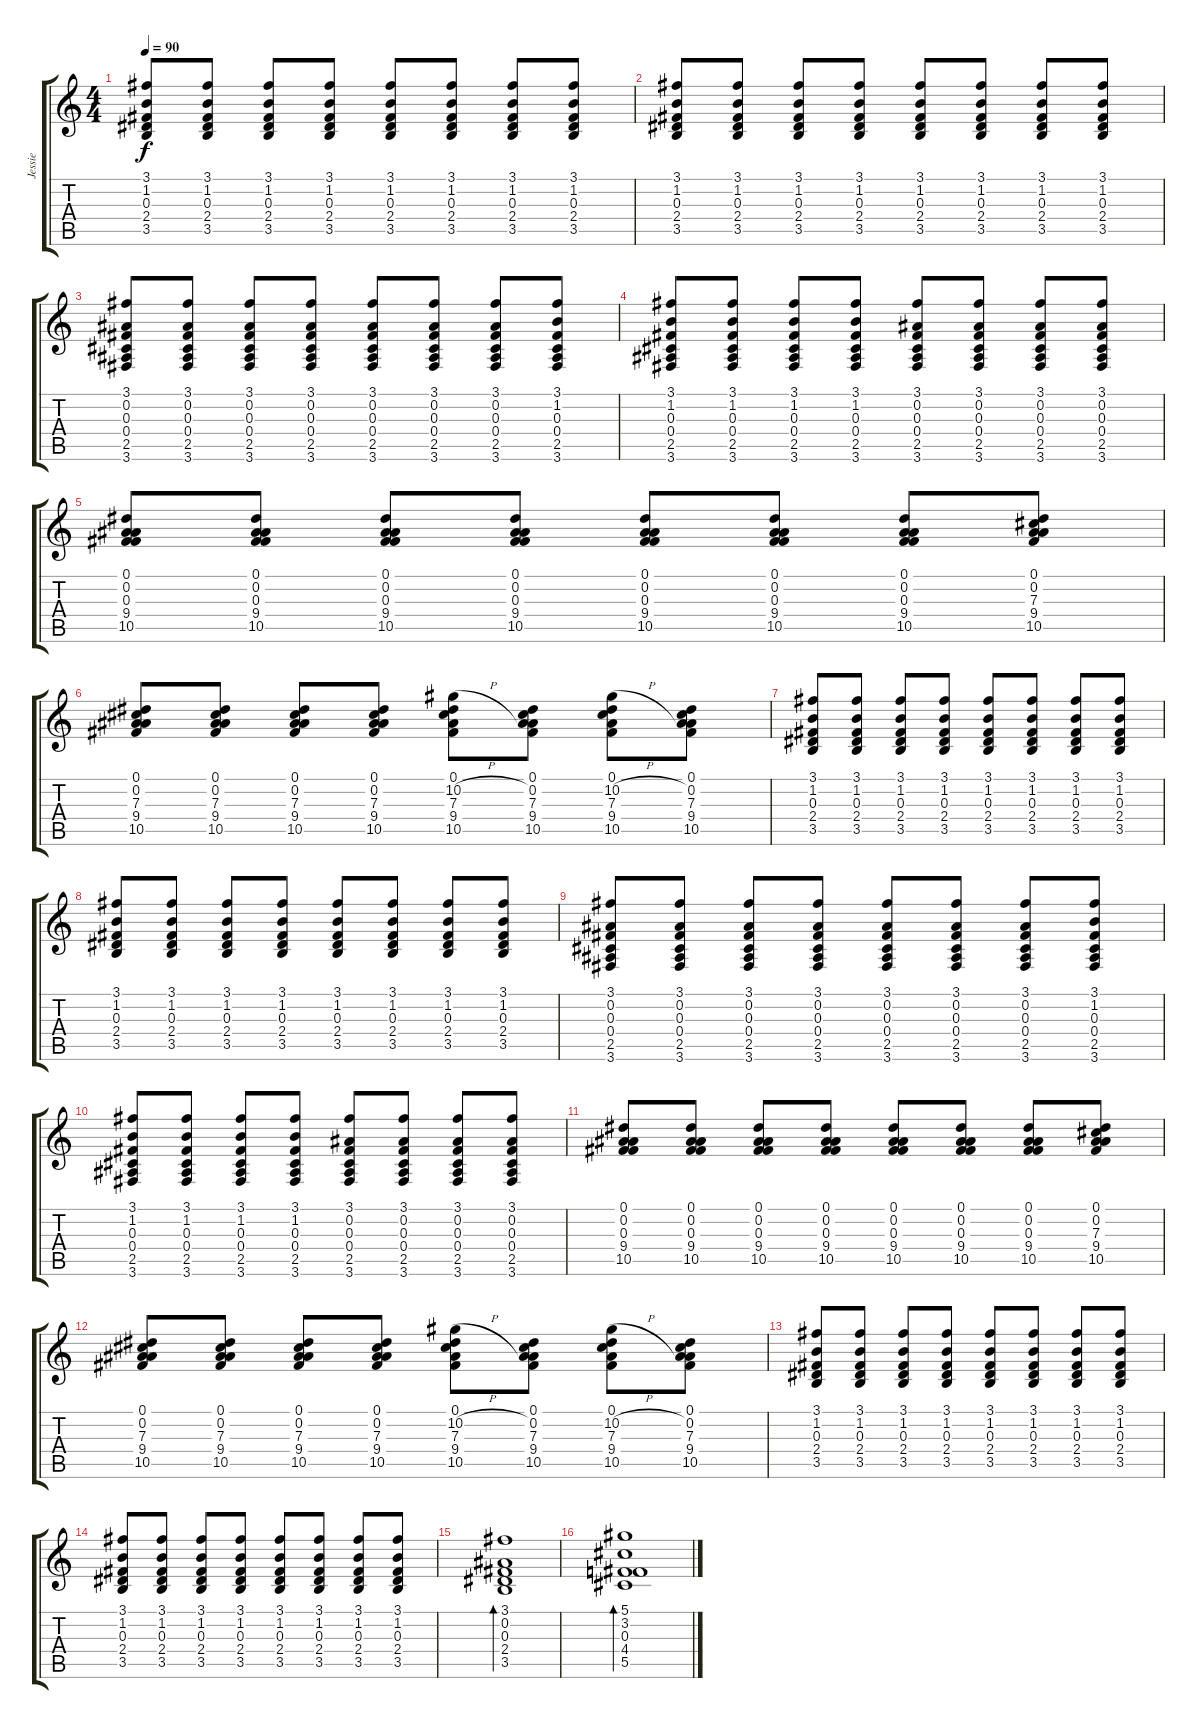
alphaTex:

\track ("Jessie" "Jessie") {instrument acousticguitarsteel}
\staff {score tabs}
\tuning (Eb4 Bb3 Gb3 Db3 Ab2 Eb2) {hide}
\ts (4 4)
\tempo 90
\clef g2
\ks c
(3.1 1.2 0.3 2.4 3.5).8{dy f} (3.1 1.2 0.3 2.4 3.5).8 (3.1 1.2 0.3 2.4 3.5).8 (3.1 1.2 0.3 2.4 3.5).8 (3.1 1.2 0.3 2.4 3.5).8 (3.1 1.2 0.3 2.4 3.5).8 (3.1 1.2 0.3 2.4 3.5).8 (3.1 1.2 0.3 2.4 3.5).8 |
(3.1 1.2 0.3 2.4 3.5).8 (3.1 1.2 0.3 2.4 3.5).8 (3.1 1.2 0.3 2.4 3.5).8 (3.1 1.2 0.3 2.4 3.5).8 (3.1 1.2 0.3 2.4 3.5).8 (3.1 1.2 0.3 2.4 3.5).8 (3.1 1.2 0.3 2.4 3.5).8 (3.1 1.2 0.3 2.4 3.5).8 |
(3.1 0.2 0.3 0.4 2.5 3.6).8 (3.1 0.2 0.3 0.4 2.5 3.6).8 (3.1 0.2 0.3 0.4 2.5 3.6).8 (3.1 0.2 0.3 0.4 2.5 3.6).8 (3.1 0.2 0.3 0.4 2.5 3.6).8 (3.1 0.2 0.3 0.4 2.5 3.6).8 (3.1 0.2 0.3 0.4 2.5 3.6).8 (3.1 1.2 0.3 0.4 2.5 3.6).8 |
(3.1 1.2 0.3 0.4 2.5 3.6).8 (3.1 1.2 0.3 0.4 2.5 3.6).8 (3.1 1.2 0.3 0.4 2.5 3.6).8 (3.1 1.2 0.3 0.4 2.5 3.6).8 (3.1 0.2 0.3 0.4 2.5 3.6).8 (3.1 0.2 0.3 0.4 2.5 3.6).8 (3.1 0.2 0.3 0.4 2.5 3.6).8 (3.1 0.2 0.3 0.4 2.5 3.6).8 |
(0.1 0.2 0.3 9.4 10.5).8 (0.1 0.2 0.3 9.4 10.5).8 (0.1 0.2 0.3 9.4 10.5).8 (0.1 0.2 0.3 9.4 10.5).8 (0.1 0.2 0.3 9.4 10.5).8 (0.1 0.2 0.3 9.4 10.5).8 (0.1 0.2 0.3 9.4 10.5).8 (0.1 0.2 7.3 9.4 10.5).8 |
(0.1 0.2 7.3 9.4 10.5).8 (0.1 0.2 7.3 9.4 10.5).8 (0.1 0.2 7.3 9.4 10.5).8 (0.1 0.2 7.3 9.4 10.5).8 (0.1 10.2{h} 7.3 9.4 10.5).8 (0.1 0.2 7.3 9.4 10.5).8 (0.1 10.2{h} 7.3 9.4 10.5).8 (0.1 0.2 7.3 9.4 10.5).8 |
(3.1 1.2 0.3 2.4 3.5).8 (3.1 1.2 0.3 2.4 3.5).8 (3.1 1.2 0.3 2.4 3.5).8 (3.1 1.2 0.3 2.4 3.5).8 (3.1 1.2 0.3 2.4 3.5).8 (3.1 1.2 0.3 2.4 3.5).8 (3.1 1.2 0.3 2.4 3.5).8 (3.1 1.2 0.3 2.4 3.5).8 |
(3.1 1.2 0.3 2.4 3.5).8 (3.1 1.2 0.3 2.4 3.5).8 (3.1 1.2 0.3 2.4 3.5).8 (3.1 1.2 0.3 2.4 3.5).8 (3.1 1.2 0.3 2.4 3.5).8 (3.1 1.2 0.3 2.4 3.5).8 (3.1 1.2 0.3 2.4 3.5).8 (3.1 1.2 0.3 2.4 3.5).8 |
(3.1 0.2 0.3 0.4 2.5 3.6).8 (3.1 0.2 0.3 0.4 2.5 3.6).8 (3.1 0.2 0.3 0.4 2.5 3.6).8 (3.1 0.2 0.3 0.4 2.5 3.6).8 (3.1 0.2 0.3 0.4 2.5 3.6).8 (3.1 0.2 0.3 0.4 2.5 3.6).8 (3.1 0.2 0.3 0.4 2.5 3.6).8 (3.1 1.2 0.3 0.4 2.5 3.6).8 |
(3.1 1.2 0.3 0.4 2.5 3.6).8 (3.1 1.2 0.3 0.4 2.5 3.6).8 (3.1 1.2 0.3 0.4 2.5 3.6).8 (3.1 1.2 0.3 0.4 2.5 3.6).8 (3.1 0.2 0.3 0.4 2.5 3.6).8 (3.1 0.2 0.3 0.4 2.5 3.6).8 (3.1 0.2 0.3 0.4 2.5 3.6).8 (3.1 0.2 0.3 0.4 2.5 3.6).8 |
(0.1 0.2 0.3 9.4 10.5).8 (0.1 0.2 0.3 9.4 10.5).8 (0.1 0.2 0.3 9.4 10.5).8 (0.1 0.2 0.3 9.4 10.5).8 (0.1 0.2 0.3 9.4 10.5).8 (0.1 0.2 0.3 9.4 10.5).8 (0.1 0.2 0.3 9.4 10.5).8 (0.1 0.2 7.3 9.4 10.5).8 |
(0.1 0.2 7.3 9.4 10.5).8 (0.1 0.2 7.3 9.4 10.5).8 (0.1 0.2 7.3 9.4 10.5).8 (0.1 0.2 7.3 9.4 10.5).8 (0.1 10.2{h} 7.3 9.4 10.5).8 (0.1 0.2 7.3 9.4 10.5).8 (0.1 10.2{h} 7.3 9.4 10.5).8 (0.1 0.2 7.3 9.4 10.5).8 |
(3.1 1.2 0.3 2.4 3.5).8 (3.1 1.2 0.3 2.4 3.5).8 (3.1 1.2 0.3 2.4 3.5).8 (3.1 1.2 0.3 2.4 3.5).8 (3.1 1.2 0.3 2.4 3.5).8 (3.1 1.2 0.3 2.4 3.5).8 (3.1 1.2 0.3 2.4 3.5).8 (3.1 1.2 0.3 2.4 3.5).8 |
(3.1 1.2 0.3 2.4 3.5).8 (3.1 1.2 0.3 2.4 3.5).8 (3.1 1.2 0.3 2.4 3.5).8 (3.1 1.2 0.3 2.4 3.5).8 (3.1 1.2 0.3 2.4 3.5).8 (3.1 1.2 0.3 2.4 3.5).8 (3.1 1.2 0.3 2.4 3.5).8 (3.1 1.2 0.3 2.4 3.5).8 |
(3.1 0.2 0.3 2.4 3.5).1{bd 240} |
(5.1 3.2 0.3 4.4 5.5).1{bd 240}
